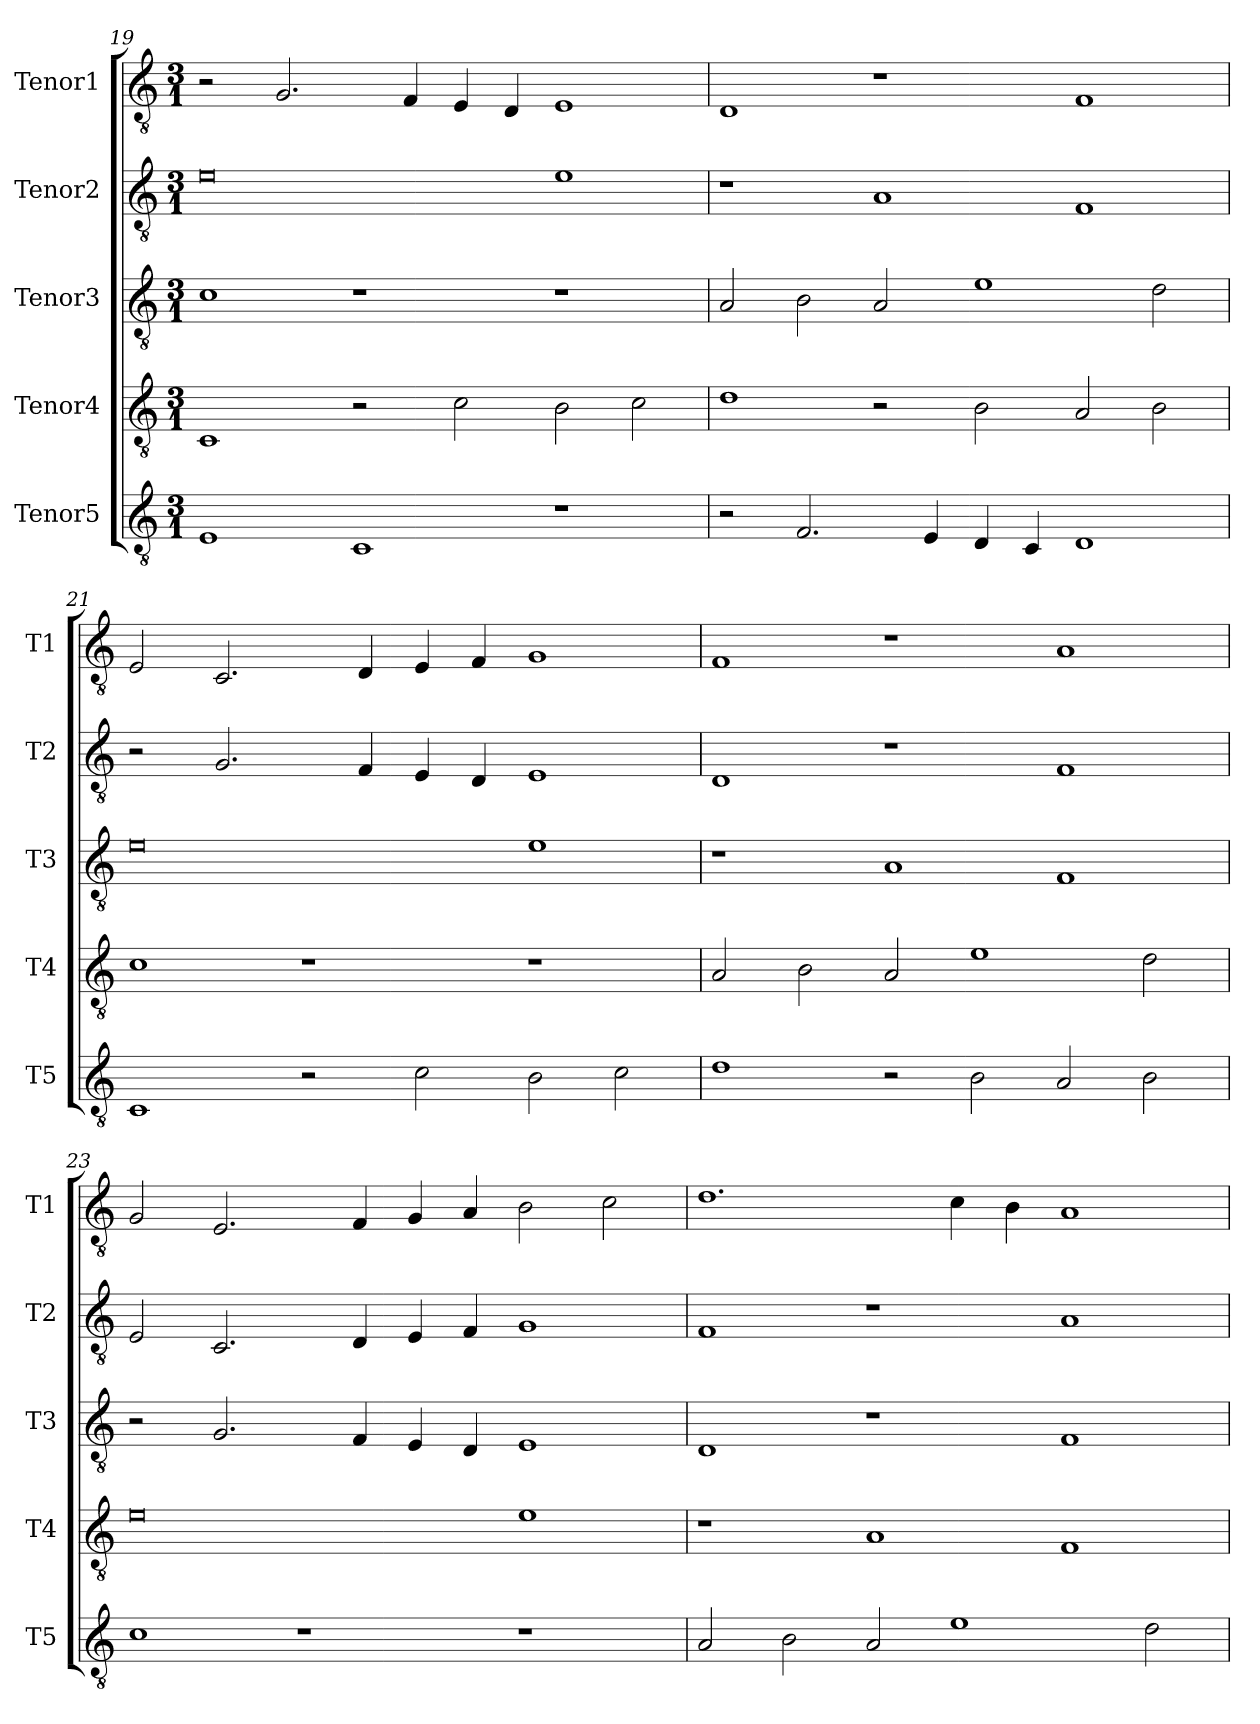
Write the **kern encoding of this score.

**kern	**kern	**kern	**kern	**kern
*part5	*part4	*part3	*part2	*part1
*staff5	*staff4	*staff3	*staff2	*staff1
*I"Tenor5	*I"Tenor4	*I"Tenor3	*I"Tenor2	*I"Tenor1
*I'T5	*I'T4	*I'T3	*I'T2	*I'T1
*clefGv2	*clefGv2	*clefGv2	*clefGv2	*clefGv2
*k[]	*k[]	*k[]	*k[]	*k[]
*M3/1	*M3/1	*M3/1	*M3/1	*M3/1
=19	=19	=19	=19	=19
1E	1C	1c	0e	2r
.	.	.	.	2.G/
1C	2r	1r	.	.
.	.	.	.	4F/
.	2c\	.	.	4E/
.	.	.	.	4D/
1r	2B\	1r	1e	1E
.	2c\	.	.	.
=20	=20	=20	=20	=20
2r	1d	2A/	1r	1D
2.F/	.	2B\	.	.
.	2r	2A/	1A	1r
4E/	.	.	.	.
4D/	2B\	1e	.	.
4C/	.	.	.	.
1D	2A/	.	1F	1F
.	2B\	2d\	.	.
=21	=21	=21	=21	=21
1C	1c	0e	2r	2E/
.	.	.	2.G/	2.C/
2r	1r	.	.	.
.	.	.	4F/	4D/
2c\	.	.	4E/	4E/
.	.	.	4D/	4F/
2B\	1r	1e	1E	1G
2c\	.	.	.	.
=22	=22	=22	=22	=22
1d	2A/	1r	1D	1F
.	2B\	.	.	.
2r	2A/	1A	1r	1r
2B\	1e	.	.	.
2A/	.	1F	1F	1A
2B\	2d\	.	.	.
=23	=23	=23	=23	=23
1c	0e	2r	2E/	2G/
.	.	2.G/	2.C/	2.E/
1r	.	.	.	.
.	.	4F/	4D/	4F/
.	.	4E/	4E/	4G/
.	.	4D/	4F/	4A/
1r	1e	1E	1G	2B\
.	.	.	.	2c\
=24	=24	=24	=24	=24
2A/	1r	1D	1F	1.d
2B\	.	.	.	.
2A/	1A	1r	1r	.
1e	.	.	.	4c\
.	.	.	.	4B\
.	1F	1F	1A	1A
2d\	.	.	.	.
=	=	=	=	=
*-	*-	*-	*-	*-
